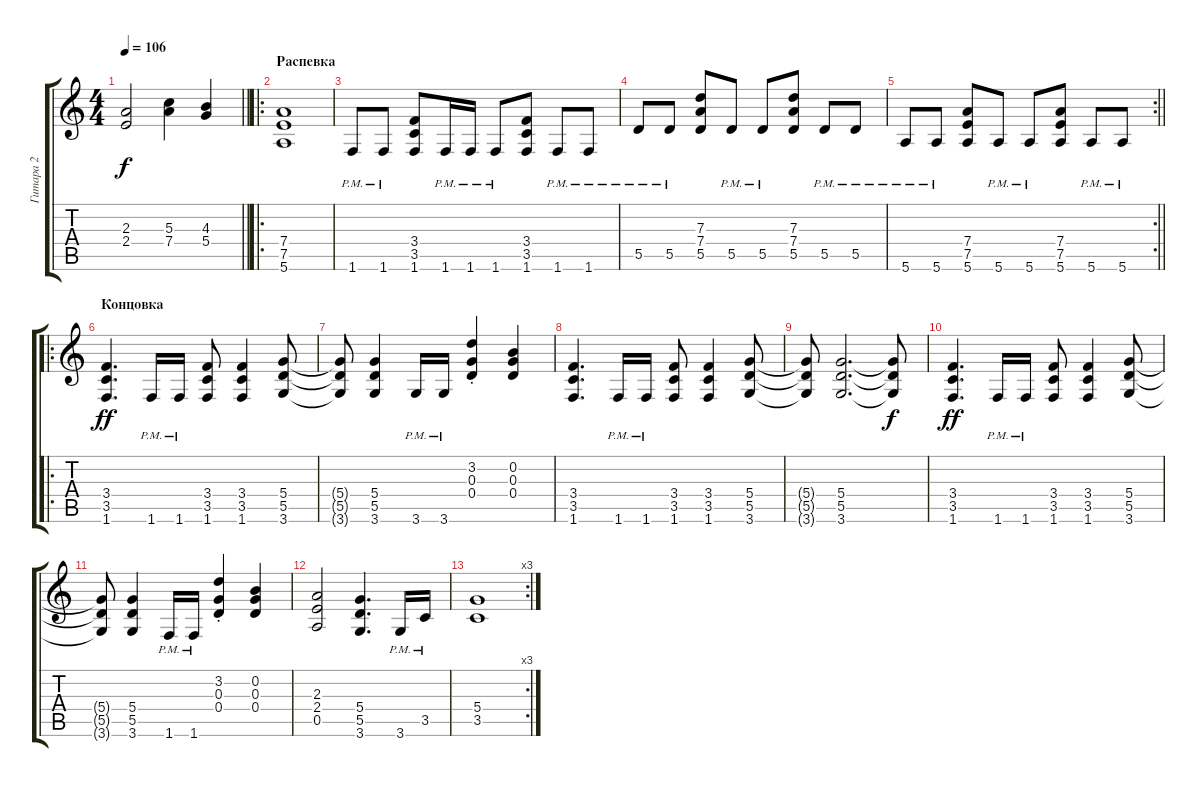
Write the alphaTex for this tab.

\track ("Гитара 2" "Гитара 2") {instrument distortionguitar}
\staff {score tabs}
\tuning (E4 B3 G3 D3 A2 E2) {hide}
\ts (4 4)
\tempo 106
\clef g2
\barLineRight lightlight
\ks c
(2.3 2.4).2{dy f} (5.3 7.4).4 (4.3 5.4).4 |
\ro
\section ("" "Распевка")
(7.4 7.5 5.6).1 |
1.6{pm}.8 1.6{pm}.8 (3.4 3.5 1.6).8 1.6{pm}.16 1.6{pm}.16 1.6{pm}.8 (3.4 3.5 1.6).8 1.6{pm}.8 1.6{pm}.8 |
5.5{pm}.8 5.5{pm}.8 (7.3 7.4 5.5).8 5.5{pm}.8 5.5{pm}.8 (7.3 7.4 5.5).8 5.5{pm}.8 5.5{pm}.8 |
\rc 2
\barLineRight lightlight
5.6{pm}.8 5.6{pm}.8 (7.4 7.5 5.6).8 5.6{pm}.8 5.6{pm}.8 (7.4 7.5 5.6).8 5.6{pm}.8 5.6{pm}.8 |
\ro
\section ("" "Концовка")
(3.4 3.5 1.6).4{d dy ff} 1.6{pm}.16 1.6{pm}.16 (3.4 3.5 1.6).8 (3.4 3.5 1.6).4 (5.4 5.5 3.6).8 |
(5.4{t} 5.5{t} 3.6{t}).8 (5.4 5.5 3.6).4 3.6{pm}.16 3.6{pm}.16 (3.2{st} 0.3{st} 0.4{st}).4 (0.2 0.3 0.4).4 |
(3.4 3.5 1.6).4{d} 1.6{pm}.16 1.6{pm}.16 (3.4 3.5 1.6).8 (3.4 3.5 1.6).4 (5.4 5.5 3.6).8 |
(5.4{t} 5.5{t} 3.6{t}).8 (5.4 5.5 3.6).2{d} (5.4{t} 5.5{t} 3.6{t}).8{dy f} |
(3.4 3.5 1.6).4{d dy ff} 1.6{pm}.16 1.6{pm}.16 (3.4 3.5 1.6).8 (3.4 3.5 1.6).4 (5.4 5.5 3.6).8 |
(5.4{t} 5.5{t} 3.6{t}).8 (5.4 5.5 3.6).4 1.6{pm}.16 1.6{pm}.16 (3.2{st} 0.3{st} 0.4{st}).4 (0.2 0.3 0.4).4 |
(2.3 2.4 0.5).2 (5.4 5.5 3.6).4{d} 3.6{pm}.16 3.5{pm}.16 |
\rc 3
(5.4 3.5).1
